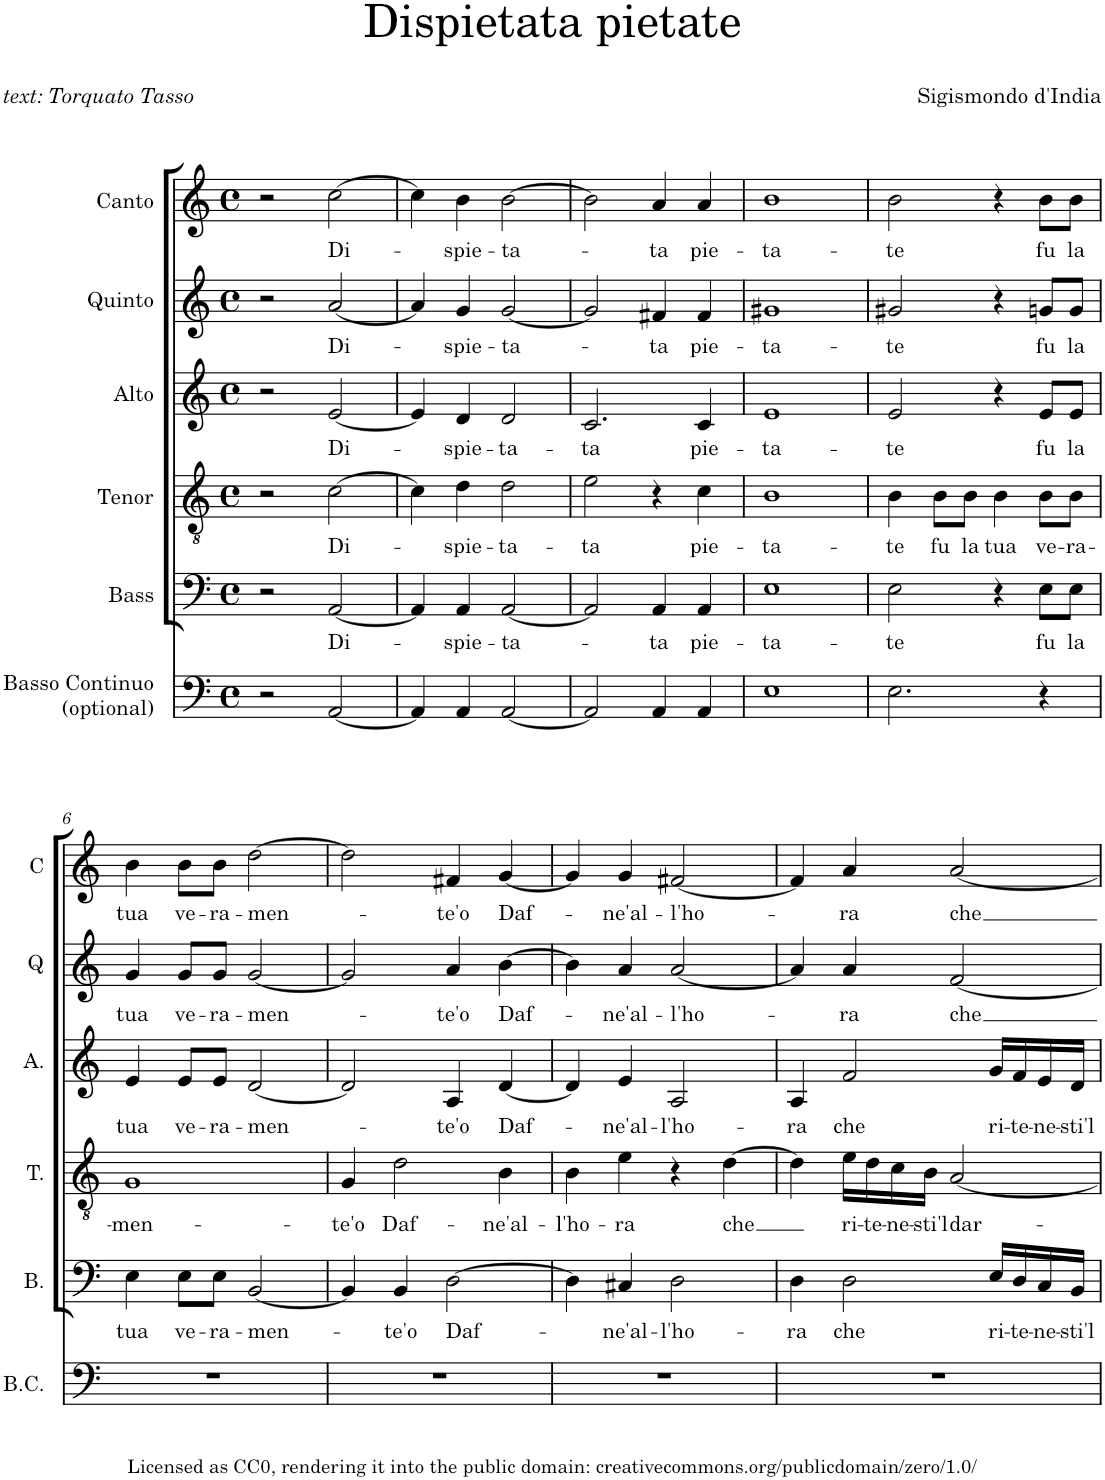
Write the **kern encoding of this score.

**kern	**kern	**text	**kern	**text	**kern	**text	**kern	**text	**kern	**text
*part6	*part5	*part5	*part4	*part4	*part3	*part3	*part2	*part2	*part1	*part1
*staff6	*staff5	*staff5	*staff4	*staff4	*staff3	*staff3	*staff2	*staff2	*staff1	*staff1
*I"Basso Continuo (optional)	*I"Bass	*	*I"Tenor	*	*I"Alto	*	*I"Quinto	*	*I"Canto	*
*I'B.C.	*I'B.	*	*I'T.	*	*I'A.	*	*I'Q	*	*I'C	*
*clefF4	*clefF4	*	*clefGv2	*	*clefG2	*	*clefG2	*	*clefG2	*
*k[]	*k[]	*	*k[]	*	*k[]	*	*k[]	*	*k[]	*
*M4/4	*M4/4	*	*M4/4	*	*M4/4	*	*M4/4	*	*M4/4	*
*met(c)	*met(c)	*	*met(c)	*	*met(c)	*	*met(c)	*	*met(c)	*
=1	=1	=1	=1	=1	=1	=1	=1	=1	=1	=1
2r	2r	.	2r	.	2r	.	2r	.	2r	.
!	!	!LO:LY:b	!	!LO:LY:b	!	!LO:LY:b	!	!LO:LY:b	!	!LO:LY:b
[2AA/	[2AA/	Di-	[2c\	Di-	[2e/	Di-	[2a/	Di-	[2cc\	Di-
=2	=2	=2	=2	=2	=2	=2	=2	=2	=2	=2
4AA/]	4AA/]	.	4c\]	.	4e/]	.	4a/]	.	4cc\]	.
!	!	!LO:LY:b	!	!LO:LY:b	!	!LO:LY:b	!	!LO:LY:b	!	!LO:LY:b
4AA/	4AA/	-spie-	4d\	-spie-	4d/	-spie-	4g/	-spie-	4b\	-spie-
!	!	!LO:LY:b	!	!LO:LY:b	!	!LO:LY:b	!	!LO:LY:b	!	!LO:LY:b
[2AA/	[2AA/	-ta-	2d\	-ta-	2d/	-ta-	[2g/	-ta-	[2b\	-ta-
=3	=3	=3	=3	=3	=3	=3	=3	=3	=3	=3
!	!	!	!	!LO:LY:b	!	!LO:LY:b	!	!	!	!
2AA/]	2AA/]	.	2e\	-ta	2.c/	-ta	2g/]	.	2b\]	.
!	!	!LO:LY:b	!	!	!	!	!	!LO:LY:b	!	!LO:LY:b
4AA/	4AA/	-ta	4r	.	.	.	4f#X/	-ta	4a/	-ta
!	!	!LO:LY:b	!	!LO:LY:b	!	!LO:LY:b	!	!LO:LY:b	!	!LO:LY:b
4AA/	4AA/	pie-	4c\	pie-	4c/	pie-	4f#/	pie-	4a/	pie-
=4	=4	=4	=4	=4	=4	=4	=4	=4	=4	=4
!	!	!LO:LY:b	!	!LO:LY:b	!	!LO:LY:b	!	!LO:LY:b	!	!LO:LY:b
1E	1E	-ta-	1B	-ta-	1e	-ta-	1g#X	-ta-	1b	-ta-
=5	=5	=5	=5	=5	=5	=5	=5	=5	=5	=5
!	!	!LO:LY:b	!	!LO:LY:b	!	!LO:LY:b	!	!LO:LY:b	!	!LO:LY:b
2.E\	2E\	-te	4B\	-te	2e/	-te	2g#X/	-te	2b\	-te
!	!	!	!	!LO:LY:b	!	!	!	!	!	!
.	.	.	8B\L	fu	.	.	.	.	.	.
!	!	!	!	!LO:LY:b	!	!	!	!	!	!
.	.	.	8B\J	la	.	.	.	.	.	.
!	!	!	!	!LO:LY:b	!	!	!	!	!	!
.	4r	.	4B\	tua	4r	.	4r	.	4r	.
!	!	!LO:LY:b	!	!LO:LY:b	!	!LO:LY:b	!	!LO:LY:b	!	!LO:LY:b
4r	8E\L	fu	8B\L	ve-	8e/L	fu	8gn/L	fu	8b\L	fu
!	!	!LO:LY:b	!	!LO:LY:b	!	!LO:LY:b	!	!LO:LY:b	!	!LO:LY:b
.	8E\J	la	8B\J	-ra-	8e/J	la	8g/J	la	8b\J	la
!!LO:LB:g=z
=6	=6	=6	=6	=6	=6	=6	=6	=6	=6	=6
!	!	!LO:LY:b	!	!LO:LY:b	!	!LO:LY:b	!	!LO:LY:b	!	!LO:LY:b
1r	4E\	tua	1G	-men-	4e/	tua	4g/	tua	4b\	tua
!	!	!LO:LY:b	!	!	!	!LO:LY:b	!	!LO:LY:b	!	!LO:LY:b
.	8E\L	ve-	.	.	8e/L	ve-	8g/L	ve-	8b\L	ve-
!	!	!LO:LY:b	!	!	!	!LO:LY:b	!	!LO:LY:b	!	!LO:LY:b
.	8E\J	-ra-	.	.	8e/J	-ra-	8g/J	-ra-	8b\J	-ra-
!	!	!LO:LY:b	!	!	!	!LO:LY:b	!	!LO:LY:b	!	!LO:LY:b
.	[2BB/	-men-	.	.	[2d/	-men-	[2g/	-men-	[2dd\	-men-
=7	=7	=7	=7	=7	=7	=7	=7	=7	=7	=7
!	!	!	!	!LO:LY:b	!	!	!	!	!	!
1r	4BB/]	.	4G/	-te'o	2d/]	.	2g/]	.	2dd\]	.
!	!	!LO:LY:b	!	!LO:LY:b	!	!	!	!	!	!
.	4BB/	-te'o	2d\	Daf-	.	.	.	.	.	.
!	!	!LO:LY:b	!	!	!	!LO:LY:b	!	!LO:LY:b	!	!LO:LY:b
.	[2D\	Daf-	.	.	4A/	-te'o	4a/	-te'o	4f#X/	-te'o
!	!	!	!	!LO:LY:b	!	!LO:LY:b	!	!LO:LY:b	!	!LO:LY:b
.	.	.	4B\	-ne'al-	[4d/	Daf-	[4b\	Daf-	[4g/	Daf-
=8	=8	=8	=8	=8	=8	=8	=8	=8	=8	=8
!	!	!	!	!LO:LY:b	!	!	!	!	!	!
1r	4D\]	.	4B\	-l'ho-	4d/]	.	4b\]	.	4g/]	.
!	!	!LO:LY:b	!	!LO:LY:b	!	!LO:LY:b	!	!LO:LY:b	!	!LO:LY:b
.	4C#X/	-ne'al-	4e\	-ra	4e/	-ne'al-	4a/	-ne'al-	4g/	-ne'al-
!	!	!LO:LY:b	!	!	!	!LO:LY:b	!	!LO:LY:b	!	!LO:LY:b
.	2D\	-l'ho-	4r	.	2A/	-l'ho-	[2a/	-l'ho-	[2f#X/	-l'ho-
!	!	!	!	!LO:LY:b	!	!	!	!	!	!
.	.	.	[4d\	che	.	.	.	.	.	.
=9	=9	=9	=9	=9	=9	=9	=9	=9	=9	=9
!	!	!LO:LY:b	!	!	!	!LO:LY:b	!	!	!	!
1r	4D\	-ra	4d\]	.	4A/	-ra	4a/]	.	4f#/]	.
!	!	!LO:LY:b	!	!LO:LY:b	!	!LO:LY:b	!	!LO:LY:b	!	!LO:LY:b
.	2D\	che	16e\LL	ri-	2f/	che	4a/	-ra	4a/	-ra
!	!	!	!	!LO:LY:b	!	!	!	!	!	!
.	.	.	16d\	-te-	.	.	.	.	.	.
!	!	!	!	!LO:LY:b	!	!	!	!	!	!
.	.	.	16c\	-ne-	.	.	.	.	.	.
!	!	!	!	!LO:LY:b	!	!	!	!	!	!
.	.	.	16B\JJ	-sti'l	.	.	.	.	.	.
!	!	!	!	!LO:LY:b	!	!	!	!LO:LY:b	!	!LO:LY:b
.	.	.	[2A/	dar-	.	.	[2f/	che	[2a/	che
!	!	!LO:LY:b	!	!	!	!LO:LY:b	!	!	!	!
.	16E/LL	ri-	.	.	16g/LL	ri-	.	.	.	.
!	!	!LO:LY:b	!	!	!	!LO:LY:b	!	!	!	!
.	16D/	-te-	.	.	16f/	-te-	.	.	.	.
!	!	!LO:LY:b	!	!	!	!LO:LY:b	!	!	!	!
.	16C/	-ne-	.	.	16e/	-ne-	.	.	.	.
!	!	!LO:LY:b	!	!	!	!LO:LY:b	!	!	!	!
.	16BB/JJ	-sti'l	.	.	16d/JJ	-sti'l	.	.	.	.
=	=	=	=	=	=	=	=	=	=	=
*-	*-	*-	*-	*-	*-	*-	*-	*-	*-	*-
